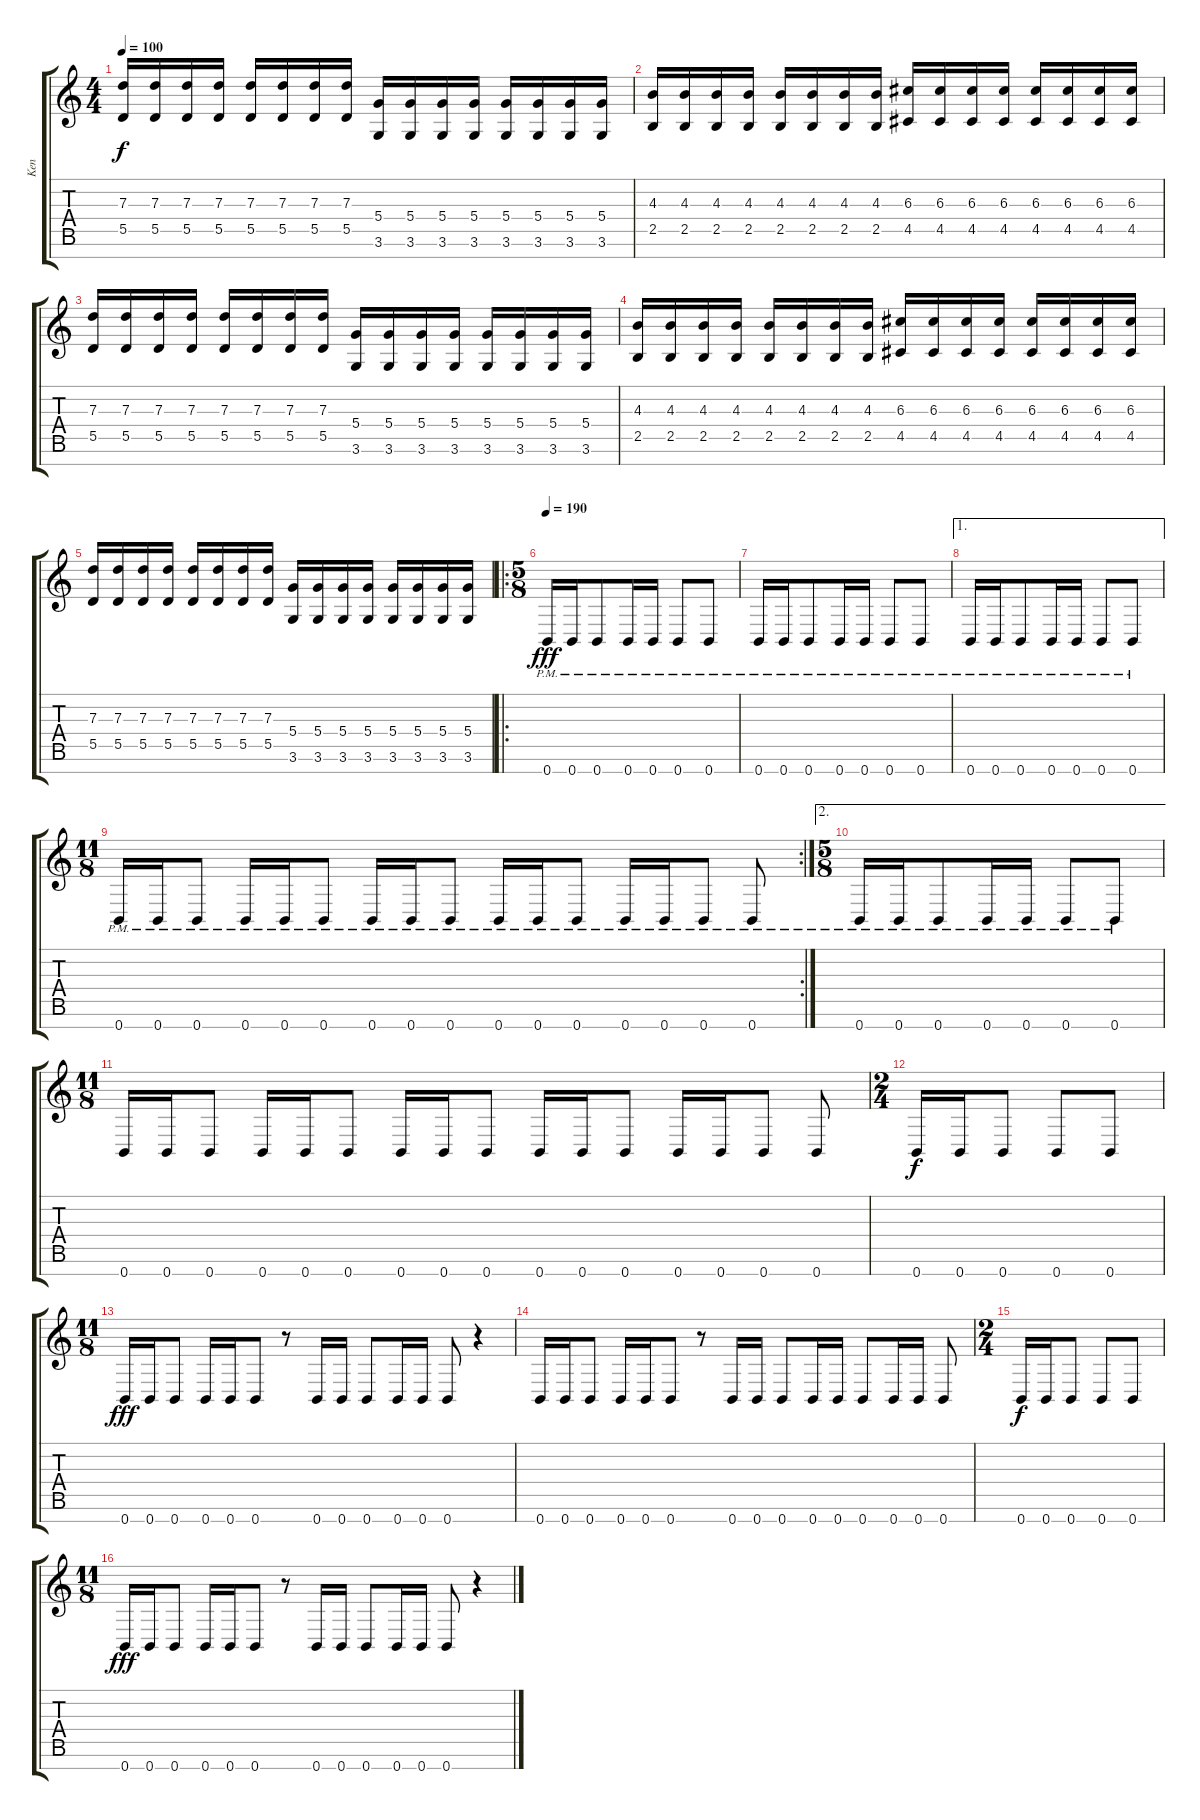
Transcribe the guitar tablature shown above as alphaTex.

\track ("Ken" "Ken") {instrument distortionguitar}
\staff {score tabs}
\tuning (E4 B3 G3 D3 A2 E2 B1) {hide}
\ts (4 4)
\tempo 100
\clef g2
\ks c
(7.3 5.5).16{dy f} (7.3 5.5).16 (7.3 5.5).16 (7.3 5.5).16 (7.3 5.5).16 (7.3 5.5).16 (7.3 5.5).16 (7.3 5.5).16 (5.4 3.6).16 (5.4 3.6).16 (5.4 3.6).16 (5.4 3.6).16 (5.4 3.6).16 (5.4 3.6).16 (5.4 3.6).16 (5.4 3.6).16 |
(4.3 2.5).16 (4.3 2.5).16 (4.3 2.5).16 (4.3 2.5).16 (4.3 2.5).16 (4.3 2.5).16 (4.3 2.5).16 (4.3 2.5).16 (6.3 4.5).16 (6.3 4.5).16 (6.3 4.5).16 (6.3 4.5).16 (6.3 4.5).16 (6.3 4.5).16 (6.3 4.5).16 (6.3 4.5).16 |
(7.3 5.5).16 (7.3 5.5).16 (7.3 5.5).16 (7.3 5.5).16 (7.3 5.5).16 (7.3 5.5).16 (7.3 5.5).16 (7.3 5.5).16 (5.4 3.6).16 (5.4 3.6).16 (5.4 3.6).16 (5.4 3.6).16 (5.4 3.6).16 (5.4 3.6).16 (5.4 3.6).16 (5.4 3.6).16 |
(4.3 2.5).16 (4.3 2.5).16 (4.3 2.5).16 (4.3 2.5).16 (4.3 2.5).16 (4.3 2.5).16 (4.3 2.5).16 (4.3 2.5).16 (6.3 4.5).16 (6.3 4.5).16 (6.3 4.5).16 (6.3 4.5).16 (6.3 4.5).16 (6.3 4.5).16 (6.3 4.5).16 (6.3 4.5).16 |
(7.3 5.5).16 (7.3 5.5).16 (7.3 5.5).16 (7.3 5.5).16 (7.3 5.5).16 (7.3 5.5).16 (7.3 5.5).16 (7.3 5.5).16 (5.4 3.6).16 (5.4 3.6).16 (5.4 3.6).16 (5.4 3.6).16 (5.4 3.6).16 (5.4 3.6).16 (5.4 3.6).16 (5.4 3.6).16 |
\ro
\ts (5 8)
\tempo 190
0.7{pm}.16{dy fff balance 0} 0.7{pm}.16 0.7{pm}.8 0.7{pm}.16 0.7{pm}.16 0.7{pm}.8 0.7{pm}.8 |
0.7{pm}.16 0.7{pm}.16 0.7{pm}.8 0.7{pm}.16 0.7{pm}.16 0.7{pm}.8 0.7{pm}.8 |
\ae 1
0.7{pm}.16 0.7{pm}.16 0.7{pm}.8 0.7{pm}.16 0.7{pm}.16 0.7{pm}.8 0.7{pm}.8 |
\rc 2
\ts (11 8)
0.7{pm}.16 0.7{pm}.16 0.7{pm}.8 0.7{pm}.16 0.7{pm}.16 0.7{pm}.8 0.7{pm}.16 0.7{pm}.16 0.7{pm}.8 0.7{pm}.16 0.7{pm}.16 0.7{pm}.8 0.7{pm}.16 0.7{pm}.16 0.7{pm}.8 0.7{pm}.8 |
\ae 2
\ts (5 8)
0.7{pm}.16 0.7{pm}.16 0.7{pm}.8 0.7{pm}.16 0.7{pm}.16 0.7{pm}.8 0.7{pm}.8 |
\ts (11 8)
0.7.16 0.7.16 0.7.8 0.7.16 0.7.16 0.7.8 0.7.16 0.7.16 0.7.8 0.7.16 0.7.16 0.7.8 0.7.16 0.7.16 0.7.8 0.7.8 |
\ts (2 4)
0.7.16{dy f} 0.7.16 0.7.8 0.7.8 0.7.8 |
\ts (11 8)
0.7.16{dy fff} 0.7.16 0.7.8 0.7.16 0.7.16 0.7.8 r.8 0.7.16 0.7.16 0.7.8 0.7.16 0.7.16 0.7.8 r.4 |
0.7.16 0.7.16 0.7.8 0.7.16 0.7.16 0.7.8 r.8 0.7.16 0.7.16 0.7.8 0.7.16 0.7.16 0.7.8 0.7.16 0.7.16 0.7.8 |
\ts (2 4)
0.7.16{dy f} 0.7.16 0.7.8 0.7.8 0.7.8 |
\ts (11 8)
0.7.16{dy fff} 0.7.16 0.7.8 0.7.16 0.7.16 0.7.8 r.8 0.7.16 0.7.16 0.7.8 0.7.16 0.7.16 0.7.8 r.4
